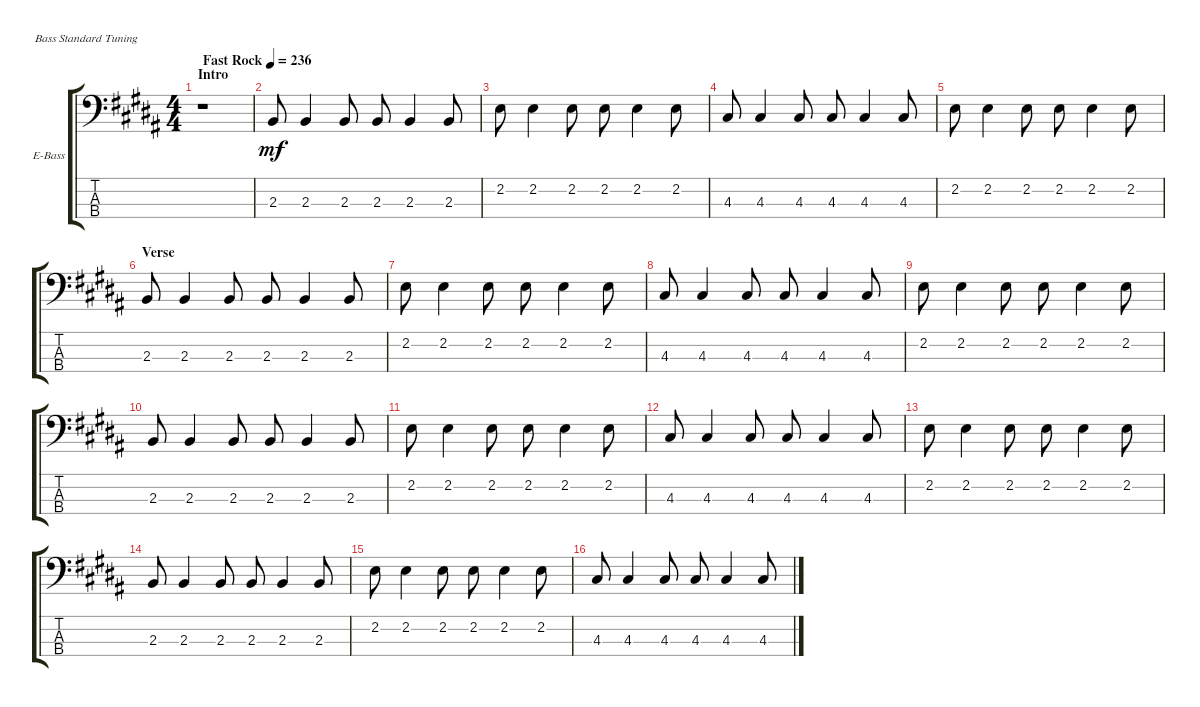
\defaultSystemsLayout 4
\bracketExtendMode groupsimilarinstruments
\firstSystemTrackNameOrientation horizontal
\otherSystemsTrackNameOrientation horizontal
\track ("Bass" "E-Bass") {instrument electricbassfinger}
\staff {score tabs}
\tuning (G2 D2 A1 E1)
\ts (4 4)
\section ("" "Intro")
\tempo (236 "Fast Rock")
\clef f4
\scale
0.553957
\ks b
r.1{dy mf instrument electricbassfinger} |
\scale
0.223022 2.3.8 2.3.4 2.3.8 2.3.8 2.3.4 2.3.8 |
\scale
0.223022 2.2.8 2.2.4 2.2.8 2.2.8 2.2.4 2.2.8 |
\scale
0.333333 4.3.8 4.3.4 4.3.8 4.3.8 4.3.4 4.3.8 |
\scale
0.333333 2.2.8 2.2.4 2.2.8 2.2.8 2.2.4 2.2.8 |
\section ("" "Verse")
\scale
0.333333 2.3.8 2.3.4 2.3.8 2.3.8 2.3.4 2.3.8 |
\scale
0.333333 2.2.8 2.2.4 2.2.8 2.2.8 2.2.4 2.2.8 |
\scale
0.333333 4.3.8 4.3.4 4.3.8 4.3.8 4.3.4 4.3.8 |
\scale
0.333333 2.2.8 2.2.4 2.2.8 2.2.8 2.2.4 2.2.8 |
\scale
0.333333 2.3.8 2.3.4 2.3.8 2.3.8 2.3.4 2.3.8 |
\scale
0.333333 2.2.8 2.2.4 2.2.8 2.2.8 2.2.4 2.2.8 |
\scale
0.333333 4.3.8 4.3.4 4.3.8 4.3.8 4.3.4 4.3.8 |
\scale
0.333333 2.2.8 2.2.4 2.2.8 2.2.8 2.2.4 2.2.8 |
\scale
0.333333 2.3.8 2.3.4 2.3.8 2.3.8 2.3.4 2.3.8 |
\scale
0.333333 2.2.8 2.2.4 2.2.8 2.2.8 2.2.4 2.2.8 |
\scale
0.333333 4.3.8 4.3.4 4.3.8 4.3.8 4.3.4 4.3.8
